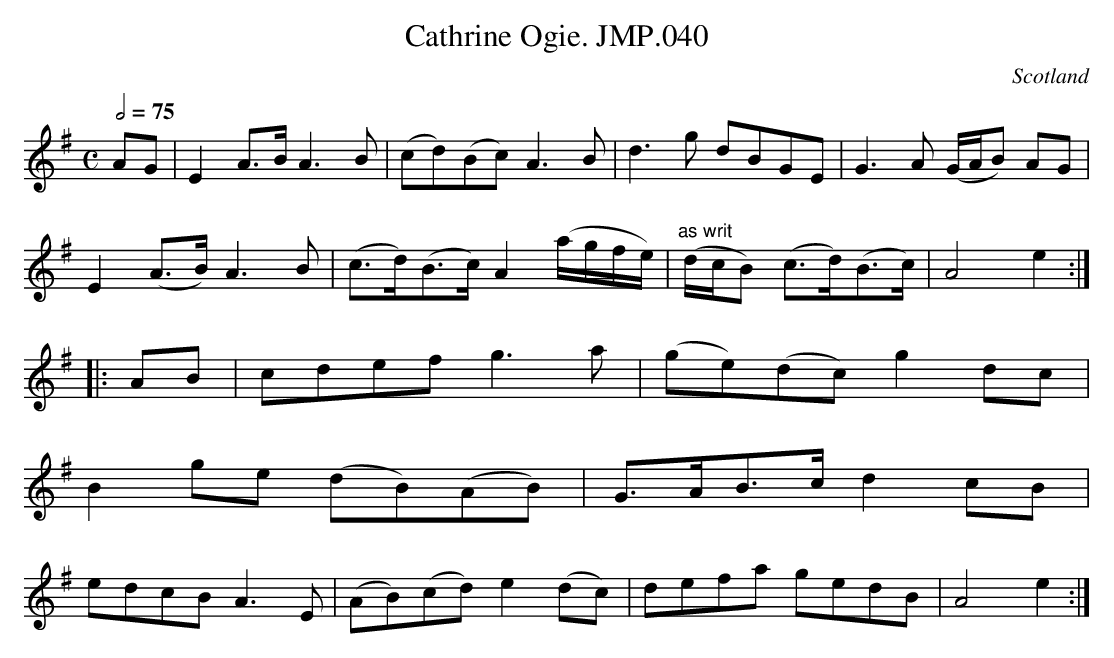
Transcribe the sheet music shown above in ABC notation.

X:1
T:Cathrine Ogie. JMP.040
M:C
L:1/8
Q:1/2=75
O:Scotland
K:G major
AG | E2 A>B A3 B | (cd)(Bc) A3 B | d3 g dBGE |\
G3 A (G/A/B) AG |!
E2 (A>B) A3 B |\
(c>d)(B>c) A2 (a/g/f/e/) | "as writ"(d/c/B) (c>d)(B>c) |\
A4 e2 :||:!
AB | cdef g3 a | (ge)(dc) g2 dc |\
!B2 ge (dB)(AB) | G>AB>c d2 cB |!
edcB A3 E | (AB)(cd) e2 (dc) | defa gedB | A4 e2 :|
